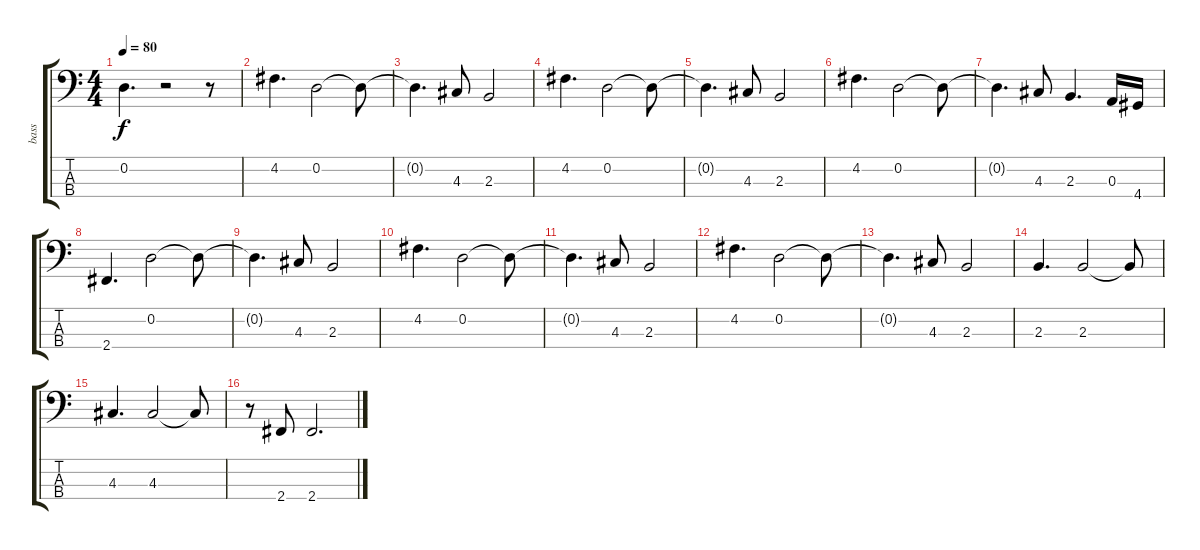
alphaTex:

\track ("bass" "bass") {instrument electricbassfinger}
\staff {score tabs}
\tuning (G2 D2 A1 E1) {hide}
\ts (4 4)
\tempo 80
\clef f4
\ks c
0.2{t}.4{d dy f} r.2 r.8 |
4.2.4{d} 0.2.2 0.2{t}.8 |
0.2{t}.4{d} 4.3.8 2.3.2 |
4.2.4{d} 0.2.2 0.2{t}.8 |
0.2{t}.4{d} 4.3.8 2.3.2 |
4.2.4{d} 0.2.2 0.2{t}.8 |
0.2{t}.4{d} 4.3.8 2.3.4{d} 0.3.16 4.4.16 |
2.4.4{d} 0.2.2 0.2{t}.8 |
0.2{t}.4{d} 4.3.8 2.3.2 |
4.2.4{d} 0.2.2 0.2{t}.8 |
0.2{t}.4{d} 4.3.8 2.3.2 |
4.2.4{d} 0.2.2 0.2{t}.8 |
0.2{t}.4{d} 4.3.8 2.3.2 |
2.3.4{d} 2.3.2 2.3{t}.8 |
4.3.4{d} 4.3.2 4.3{t}.8 |
r.8 2.4.8 2.4.2{d}
